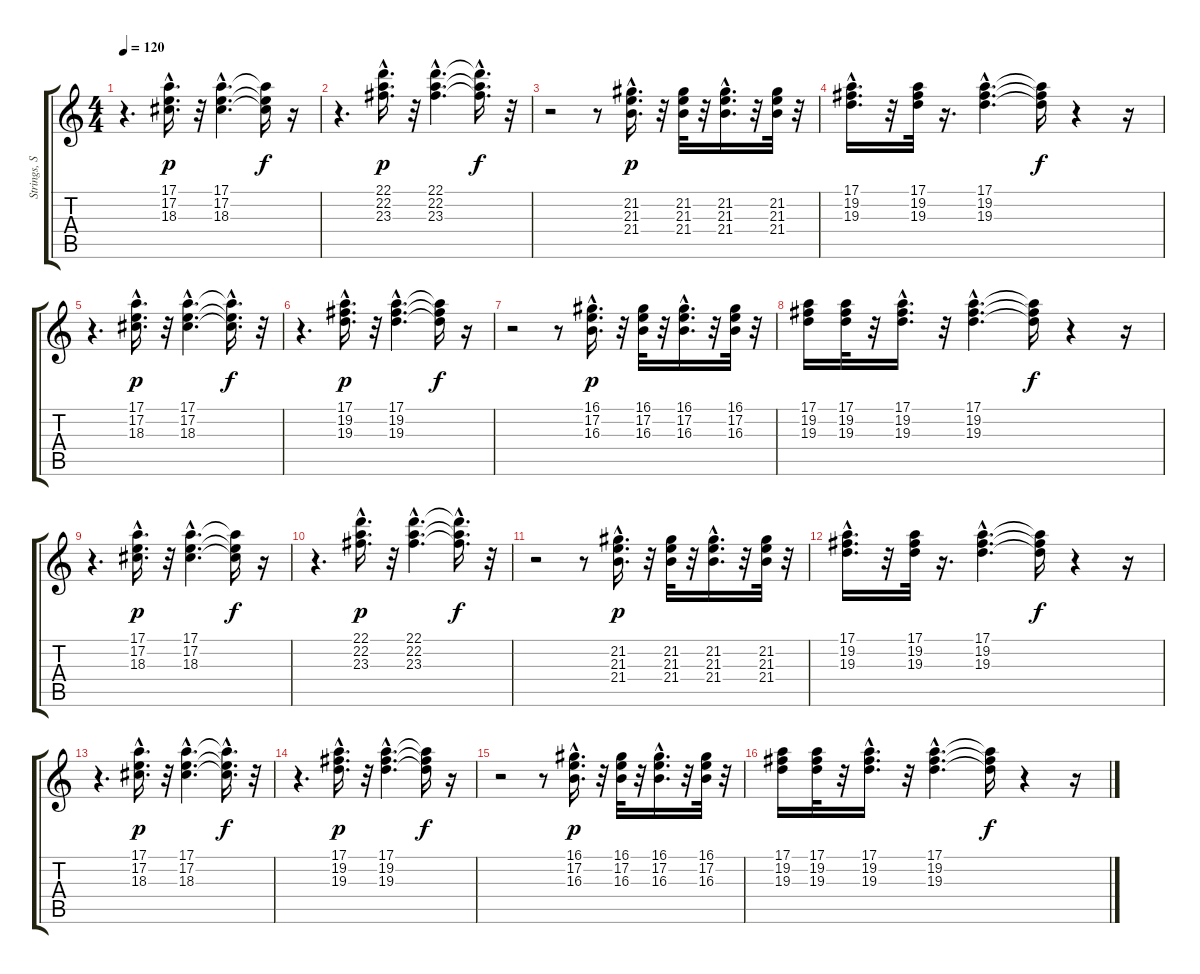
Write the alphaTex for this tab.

\track ("Strings, Synth Brass & Synth Lead" "Strings, S") {instrument stringensemble1}
\staff {score tabs}
\tuning (E4 B3 G3 D3 A2 E2) {hide}
\ts (4 4)
\tempo 120
\clef g2
\ks c
r.4{d dy f} (17.1{hac} 17.2{hac} 18.3{hac}).16{d dy p} r.32 (17.1{hac} 17.2{hac} 18.3{hac}).4{d} (17.1{t} 17.2{t} 18.3{t}).16{dy f} r.16 |
r.4{d} (22.1{hac} 22.2{hac} 23.3{hac}).16{d dy p} r.32 (22.1{hac} 22.2{hac} 23.3{hac}).4{d} (22.1{t} 22.2{t} 23.3{hac t}).16{d dy f} r.32 |
r.2 r.8 (21.2{hac} 21.3{hac} 21.4{hac}).16{d dy p} r.32 (21.2 21.3 21.4).32 r.32 (21.2{hac} 21.3{hac} 21.4{hac}).16{d} r.32 (21.2 21.3 21.4).32 r.32 |
(17.1{hac} 19.2{hac} 19.3{hac}).16{d} r.32 (17.1 19.2 19.3).32 r.16{d} (17.1{hac} 19.2{hac} 19.3{hac}).4{d} (17.1{t} 19.2{t} 19.3{t}).16{dy f} r.4 r.16 |
r.4{d} (17.1{hac} 17.2{hac} 18.3{hac}).16{d dy p} r.32 (17.1{hac} 17.2{hac} 18.3{hac}).4{d} (17.1{t} 17.2{hac t} 18.3{t}).16{d dy f} r.32 |
r.4{d} (17.1{hac} 19.2{hac} 19.3{hac}).16{d dy p} r.32 (17.1{hac} 19.2{hac} 19.3{hac}).4{d} (17.1{t} 19.2{t} 19.3{t}).16{dy f} r.16 |
r.2 r.8 (16.1{hac} 17.2{hac} 16.3{hac}).16{d dy p} r.32 (16.1 17.2 16.3).32 r.32 (16.1{hac} 17.2{hac} 16.3{hac}).16{d} r.32 (16.1 17.2 16.3).32 r.32 |
(17.1 19.2 19.3).16 (17.1 19.2 19.3).32 r.32 (17.1{hac} 19.2{hac} 19.3{hac}).16{d} r.32 (17.1{hac} 19.2{hac} 19.3{hac}).4{d} (17.1{t} 19.2{t} 19.3{t}).16{dy f} r.4 r.16 |
r.4{d} (17.1{hac} 17.2{hac} 18.3{hac}).16{d dy p} r.32 (17.1{hac} 17.2{hac} 18.3{hac}).4{d} (17.1{t} 17.2{t} 18.3{t}).16{dy f} r.16 |
r.4{d} (22.1{hac} 22.2{hac} 23.3{hac}).16{d dy p} r.32 (22.1{hac} 22.2{hac} 23.3{hac}).4{d} (22.1{t} 22.2{t} 23.3{hac t}).16{d dy f} r.32 |
r.2 r.8 (21.2{hac} 21.3{hac} 21.4{hac}).16{d dy p} r.32 (21.2 21.3 21.4).32 r.32 (21.2{hac} 21.3{hac} 21.4{hac}).16{d} r.32 (21.2 21.3 21.4).32 r.32 |
(17.1{hac} 19.2{hac} 19.3{hac}).16{d} r.32 (17.1 19.2 19.3).32 r.16{d} (17.1{hac} 19.2{hac} 19.3{hac}).4{d} (17.1{t} 19.2{t} 19.3{t}).16{dy f} r.4 r.16 |
r.4{d} (17.1{hac} 17.2{hac} 18.3{hac}).16{d dy p} r.32 (17.1{hac} 17.2{hac} 18.3{hac}).4{d} (17.1{t} 17.2{hac t} 18.3{t}).16{d dy f} r.32 |
r.4{d} (17.1{hac} 19.2{hac} 19.3{hac}).16{d dy p} r.32 (17.1{hac} 19.2{hac} 19.3{hac}).4{d} (17.1{t} 19.2{t} 19.3{t}).16{dy f} r.16 |
r.2 r.8 (16.1{hac} 17.2{hac} 16.3{hac}).16{d dy p} r.32 (16.1 17.2 16.3).32 r.32 (16.1{hac} 17.2{hac} 16.3{hac}).16{d} r.32 (16.1 17.2 16.3).32 r.32 |
(17.1 19.2 19.3).16 (17.1 19.2 19.3).32 r.32 (17.1{hac} 19.2{hac} 19.3{hac}).16{d} r.32 (17.1{hac} 19.2{hac} 19.3{hac}).4{d} (17.1{t} 19.2{t} 19.3{t}).16{dy f} r.4 r.16
